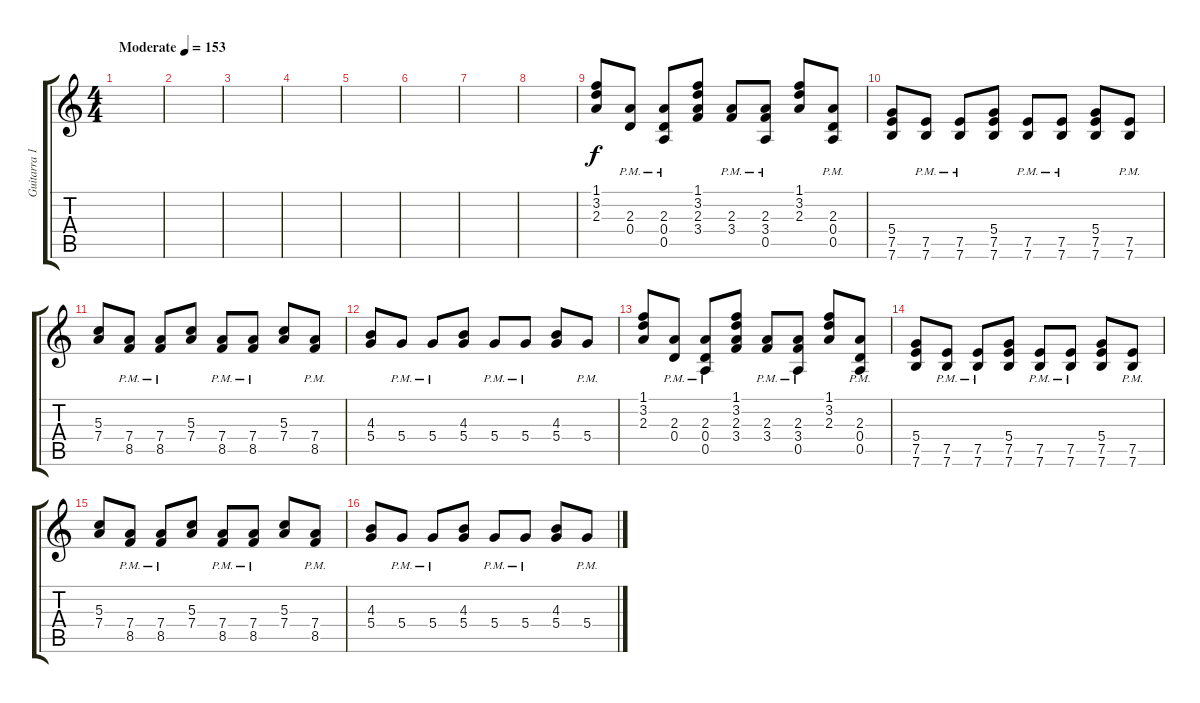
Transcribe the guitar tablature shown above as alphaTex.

\track ("Guitarra 1" "Guitarra 1") {instrument overdrivenguitar}
\staff {score tabs}
\tuning (E4 B3 G3 D3 A2 E2) {hide}
\ts (4 4)
\tempo (153 "Moderate")
\clef g2
\ks c
|
|
|
|
|
|
|
|
(1.1 3.2 2.3).8 (2.3{pm} 0.4{pm}).8 (2.3{pm} 0.4{pm} 0.5{pm}).8 (1.1 3.2 2.3 3.4).8 (2.3{pm} 3.4{pm}).8 (2.3{pm} 3.4{pm} 0.5{pm}).8 (1.1 3.2 2.3).8 (2.3{pm} 0.4{pm} 0.5{pm}).8 |
(5.4 7.5 7.6).8 (7.5{pm} 7.6{pm}).8 (7.5{pm} 7.6{pm}).8 (5.4 7.5 7.6).8 (7.5{pm} 7.6{pm}).8 (7.5{pm} 7.6{pm}).8 (5.4 7.5 7.6).8 (7.5{pm} 7.6{pm}).8 |
(5.3 7.4).8 (7.4{pm} 8.5{pm}).8 (7.4{pm} 8.5{pm}).8 (5.3 7.4).8 (7.4{pm} 8.5{pm}).8 (7.4{pm} 8.5{pm}).8 (5.3 7.4).8 (7.4{pm} 8.5{pm}).8 |
(4.3 5.4).8 5.4{pm}.8 5.4{pm}.8 (4.3 5.4).8 5.4{pm}.8 5.4{pm}.8 (4.3 5.4).8 5.4{pm}.8 |
(1.1 3.2 2.3).8 (2.3{pm} 0.4{pm}).8 (2.3{pm} 0.4{pm} 0.5{pm}).8 (1.1 3.2 2.3 3.4).8 (2.3{pm} 3.4{pm}).8 (2.3{pm} 3.4{pm} 0.5{pm}).8 (1.1 3.2 2.3).8 (2.3{pm} 0.4{pm} 0.5{pm}).8 |
(5.4 7.5 7.6).8 (7.5{pm} 7.6{pm}).8 (7.5{pm} 7.6{pm}).8 (5.4 7.5 7.6).8 (7.5{pm} 7.6{pm}).8 (7.5{pm} 7.6{pm}).8 (5.4 7.5 7.6).8 (7.5{pm} 7.6{pm}).8 |
(5.3 7.4).8 (7.4{pm} 8.5{pm}).8 (7.4{pm} 8.5{pm}).8 (5.3 7.4).8 (7.4{pm} 8.5{pm}).8 (7.4{pm} 8.5{pm}).8 (5.3 7.4).8 (7.4{pm} 8.5{pm}).8 |
(4.3 5.4).8 5.4{pm}.8 5.4{pm}.8 (4.3 5.4).8 5.4{pm}.8 5.4{pm}.8 (4.3 5.4).8 5.4{pm}.8
